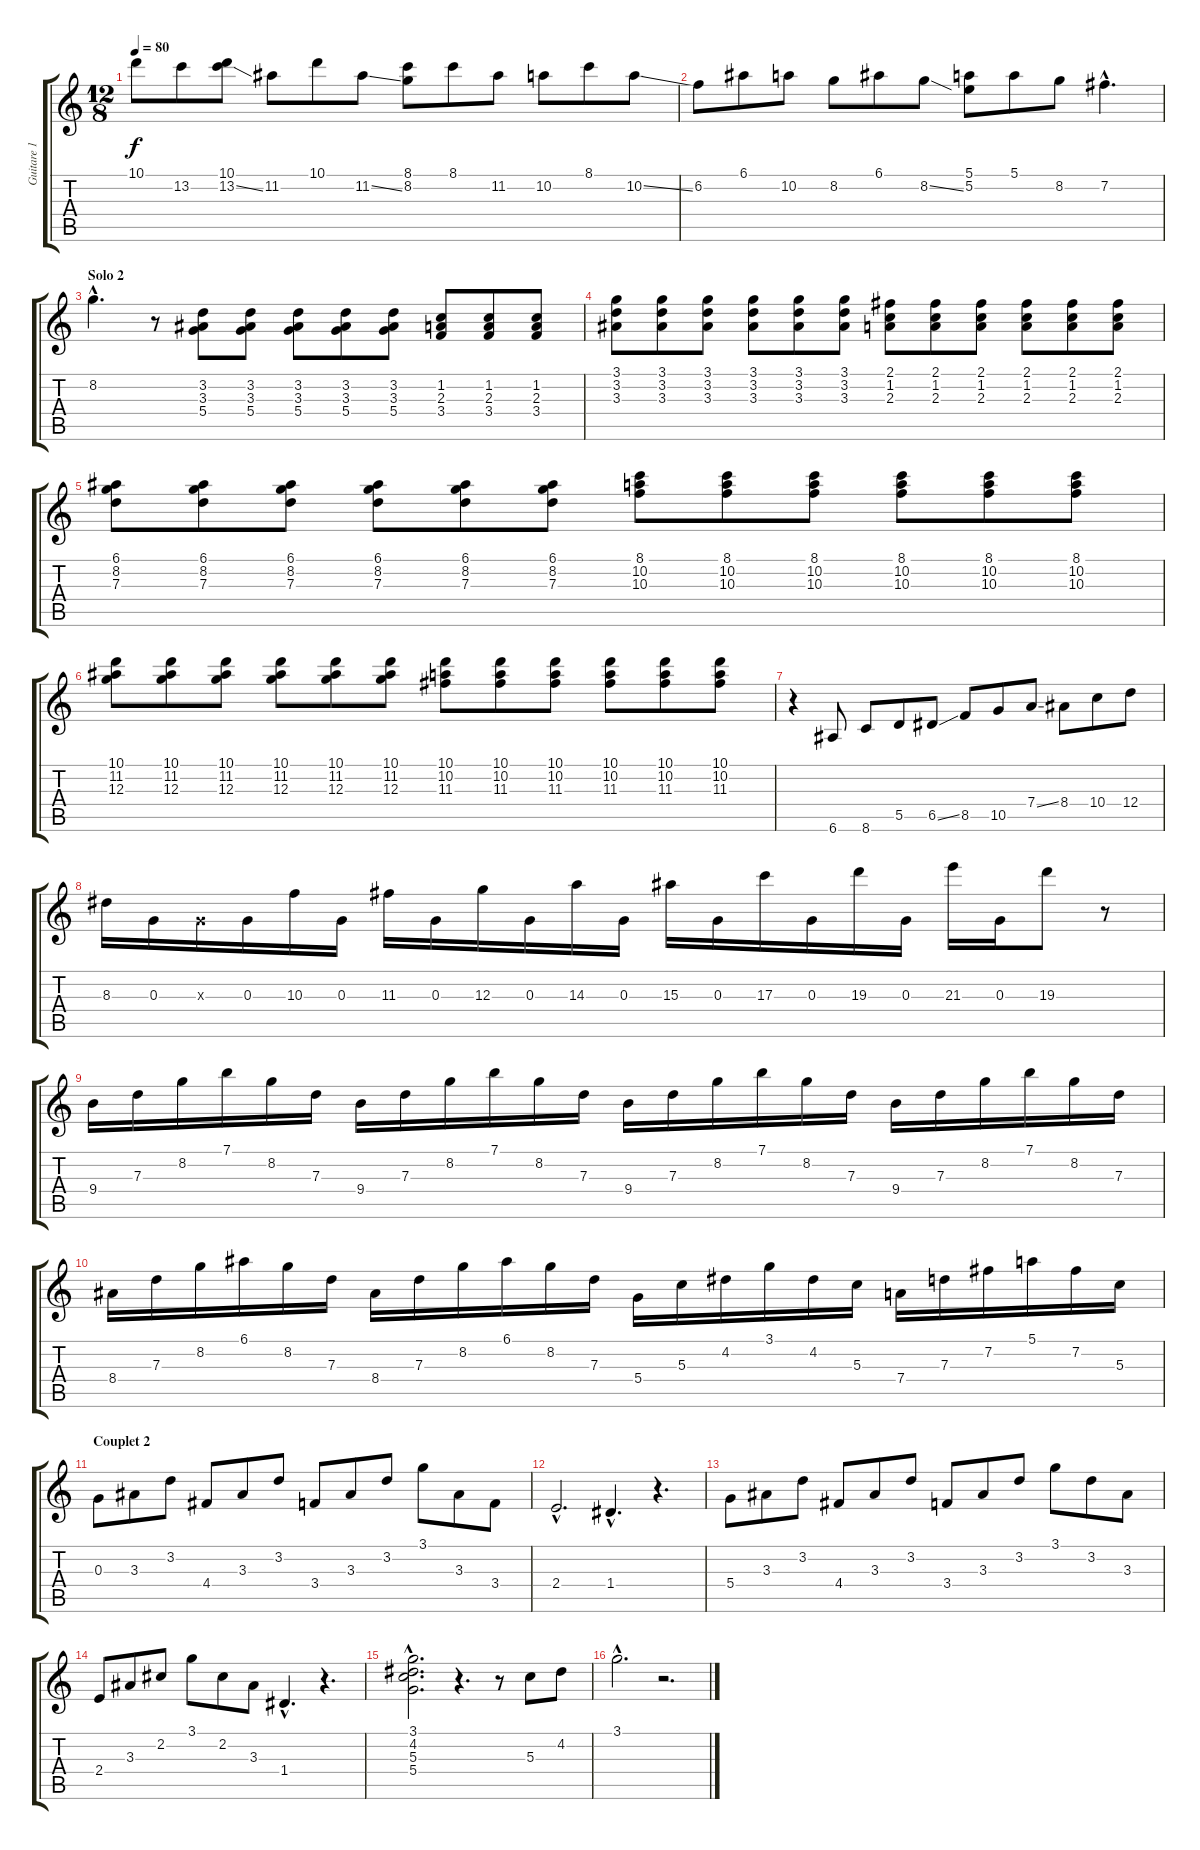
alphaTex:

\track ("Guitare 1" "Guitare 1") {instrument electricguitarclean}
\staff {score tabs}
\tuning (E4 B3 G3 D3 A2 E2) {hide}
\ts (12 8)
\tempo 80
\clef g2
\ks c
10.1.8{dy f} 13.2.8 (10.1 13.2{ss}).8 11.2.8 10.1.8 11.2{ss}.8 (8.1 8.2).8 8.1.8 11.2.8 10.2.8 8.1.8 10.2{ss}.8 |
6.2.8 6.1.8 10.2.8 8.2.8 6.1.8 8.2{ss}.8 (5.1 5.2).8 5.1.8 8.2.8 7.2{hac}.4{d} |
\section ("" "Solo 2")
8.2{hac}.4{d volume 9 instrument electricguitarclean} r.8 (3.2 3.3 5.4).8 (3.2 3.3 5.4).8 (3.2 3.3 5.4).8 (3.2 3.3 5.4).8 (3.2 3.3 5.4).8 (1.2 2.3 3.4).8 (1.2 2.3 3.4).8 (1.2 2.3 3.4).8 |
(3.1 3.2 3.3).8 (3.1 3.2 3.3).8 (3.1 3.2 3.3).8 (3.1 3.2 3.3).8 (3.1 3.2 3.3).8 (3.1 3.2 3.3).8 (2.1 1.2 2.3).8 (2.1 1.2 2.3).8 (2.1 1.2 2.3).8 (2.1 1.2 2.3).8 (2.1 1.2 2.3).8 (2.1 1.2 2.3).8 |
(6.1 8.2 7.3).8 (6.1 8.2 7.3).8 (6.1 8.2 7.3).8 (6.1 8.2 7.3).8 (6.1 8.2 7.3).8 (6.1 8.2 7.3).8 (8.1 10.2 10.3).8 (8.1 10.2 10.3).8 (8.1 10.2 10.3).8 (8.1 10.2 10.3).8 (8.1 10.2 10.3).8 (8.1 10.2 10.3).8 |
(10.1 11.2 12.3).8 (10.1 11.2 12.3).8 (10.1 11.2 12.3).8 (10.1 11.2 12.3).8 (10.1 11.2 12.3).8 (10.1 11.2 12.3).8 (10.1 10.2 11.3).8 (10.1 10.2 11.3).8 (10.1 10.2 11.3).8 (10.1 10.2 11.3).8 (10.1 10.2 11.3).8 (10.1 10.2 11.3).8 |
r.4{volume 13 instrument electricguitarclean} 6.6.8 8.6.8 5.5.8 6.5{ss}.8 8.5.8 10.5.8 7.4{ss}.8 8.4.8 10.4.8 12.4.8 |
8.3.16 0.3.16 0.3{x}.16 0.3.16 10.3.16 0.3.16 11.3.16 0.3.16 12.3.16 0.3.16 14.3.16 0.3.16 15.3.16 0.3.16 17.3.16 0.3.16 19.3.16 0.3.16 21.3.16 0.3.16 19.3.8 r.8 |
9.4.16 7.3.16 8.2.16 7.1.16 8.2.16 7.3.16 9.4.16 7.3.16 8.2.16 7.1.16 8.2.16 7.3.16 9.4.16 7.3.16 8.2.16 7.1.16 8.2.16 7.3.16 9.4.16 7.3.16 8.2.16 7.1.16 8.2.16 7.3.16 |
8.4.16 7.3.16 8.2.16 6.1.16 8.2.16 7.3.16 8.4.16 7.3.16 8.2.16 6.1.16 8.2.16 7.3.16 5.4.16 5.3.16 4.2.16 3.1.16 4.2.16 5.3.16 7.4.16 7.3.16 7.2.16 5.1.16 7.2.16 5.3.16 |
\section ("" "Couplet 2")
0.3.8 3.3.8 3.2.8 4.4.8 3.3.8 3.2.8 3.4.8 3.3.8 3.2.8 3.1.8 3.3.8 3.4.8 |
2.4{hac}.2{d} 1.4{hac}.4{d} r.4{d} |
5.4.8 3.3.8 3.2.8 4.4.8 3.3.8 3.2.8 3.4.8 3.3.8 3.2.8 3.1.8 3.2.8 3.3.8 |
2.4.8 3.3.8 2.2.8 3.1.8 2.2.8 3.3.8 1.4{hac}.4{d} r.4{d} |
(3.1{hac} 4.2{hac} 5.3{hac} 5.4{hac}).2{d} r.4{d} r.8 5.3.8 4.2.8 |
3.1{hac}.2{d} r.2{d}
